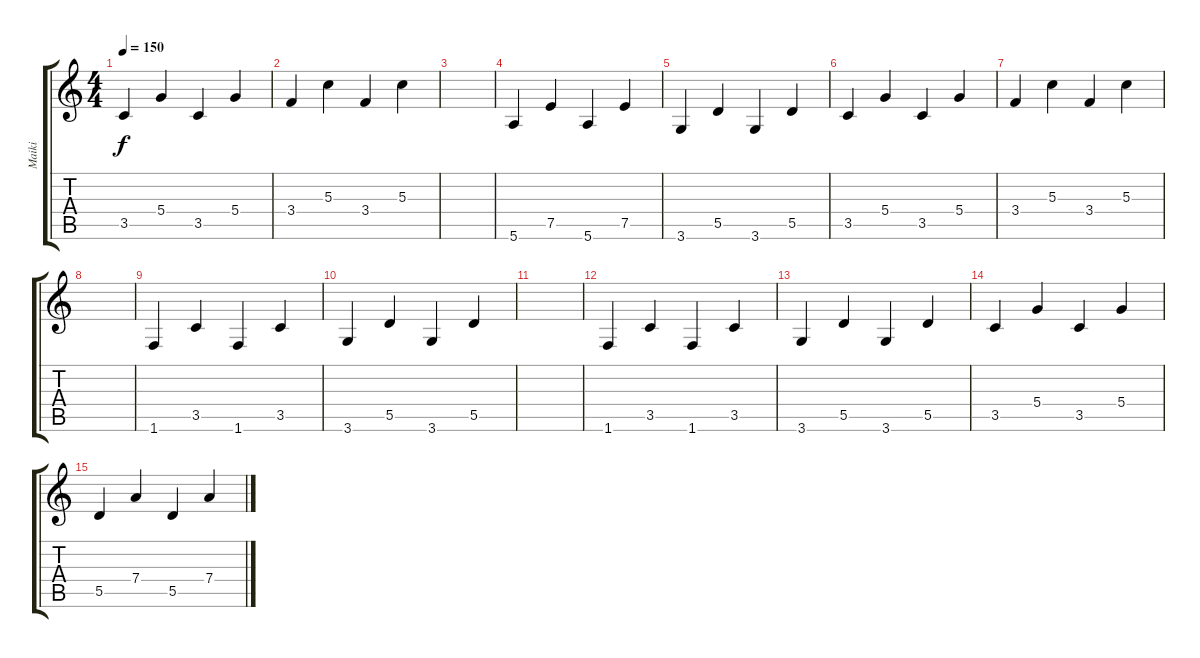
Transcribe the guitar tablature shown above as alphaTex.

\track ("Maiki" "Maiki") {instrument distortionguitar}
\staff {score tabs}
\tuning (E4 B3 G3 D3 A2 E2) {hide}
\ts (4 4)
\tempo 150
\clef g2
\ks c
3.5.4{dy f} 5.4.4 3.5.4 5.4.4 |
3.4.4 5.3.4 3.4.4 5.3.4 |
|
5.6.4 7.5.4 5.6.4 7.5.4 |
3.6.4 5.5.4 3.6.4 5.5.4 |
3.5.4 5.4.4 3.5.4 5.4.4 |
3.4.4 5.3.4 3.4.4 5.3.4 |
|
1.6.4 3.5.4 1.6.4 3.5.4 |
3.6.4 5.5.4 3.6.4 5.5.4 |
|
1.6.4 3.5.4 1.6.4 3.5.4 |
3.6.4 5.5.4 3.6.4 5.5.4 |
3.5.4 5.4.4 3.5.4 5.4.4 |
5.5.4 7.4.4 5.5.4 7.4.4
